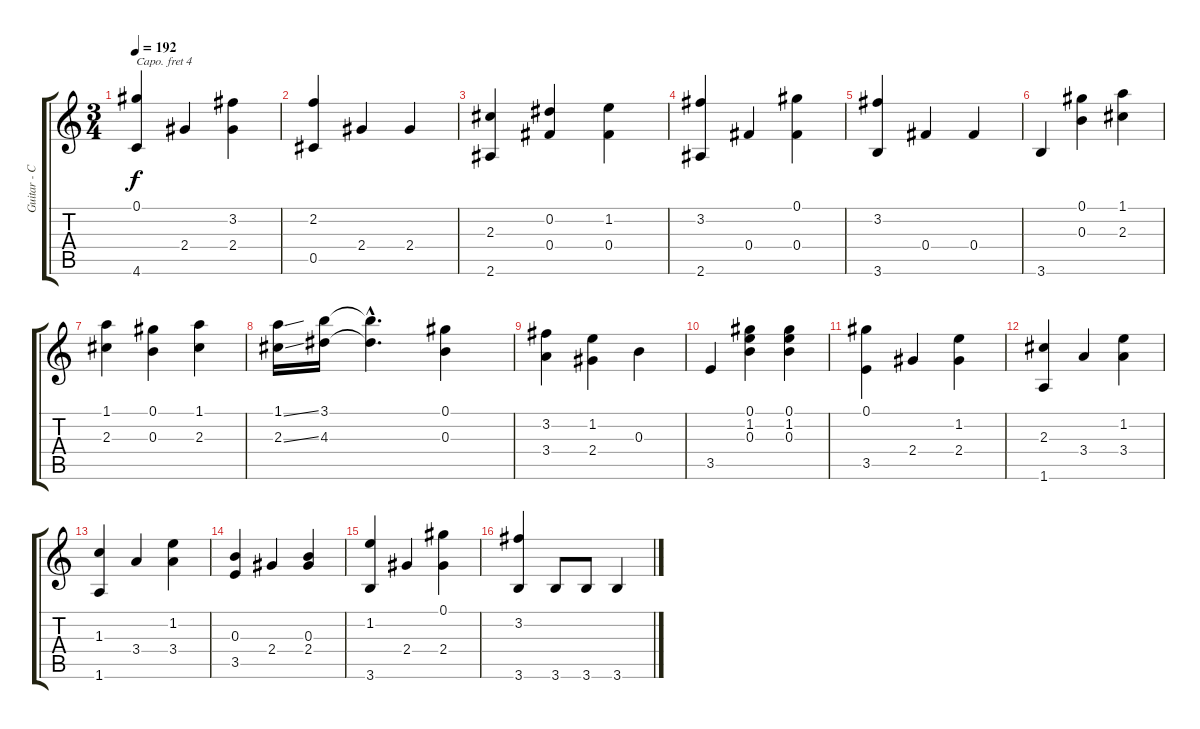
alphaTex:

\track ("Guitar - Capo up 4 fret" "Guitar - C") {instrument acousticguitarsteel}
\staff {score tabs}
\capo 4
\tuning (E4 B3 G3 D3 A2 E2) {hide}
\ts (3 4)
\tempo 192
\clef g2
\ks c
(0.1 4.6).4{dy f} 2.4.4 (3.2 2.4).4 |
(2.2 0.5).4 2.4.4 2.4.4 |
(2.3 2.6).4 (0.2 0.4).4 (1.2 0.4).4 |
(3.2 2.6).4 0.4.4 (0.1 0.4).4 |
(3.2 3.6).4 0.4.4 0.4.4 |
3.6.4 (0.1 0.3).4 (1.1 2.3).4 |
(1.1 2.3).4 (0.1 0.3).4 (1.1 2.3).4 |
(1.1{ss} 2.3{ss}).16 (3.1 4.3).16 (3.1{hac t} 4.3{t}).4{d} (0.1 0.3).4 |
(3.2 3.4).4 (1.2 2.4).4 0.3.4 |
3.5.4 (0.1 1.2 0.3).4 (0.1 1.2 0.3).4 |
(0.1 3.5).4 2.4.4 (1.2 2.4).4 |
(2.3 1.6).4 3.4.4 (1.2 3.4).4 |
(1.3 1.6).4 3.4.4 (1.2 3.4).4 |
(0.3 3.5).4 2.4.4 (0.3 2.4).4 |
(1.2 3.6).4 2.4.4 (0.1 2.4).4 |
(3.2 3.6).4 3.6.8 3.6.8 3.6.4
